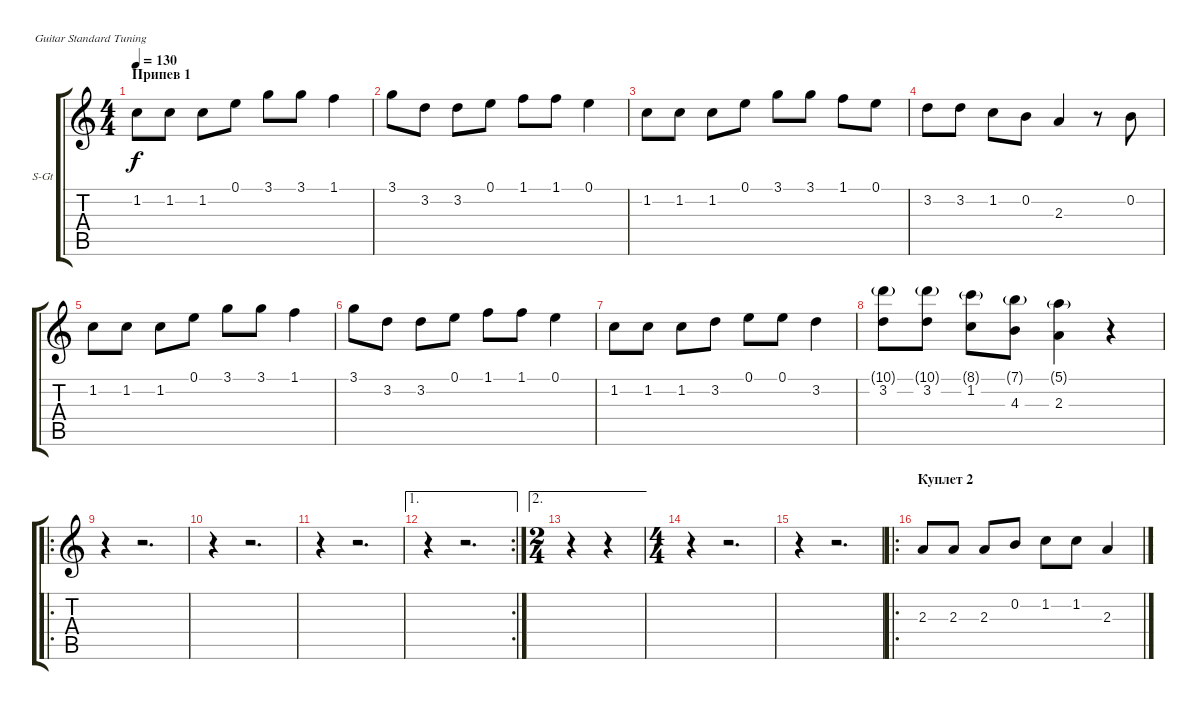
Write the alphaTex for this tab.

\bracketExtendMode groupsimilarinstruments
\firstSystemTrackNameOrientation horizontal
\otherSystemsTrackNameOrientation horizontal
\track ("Voice" "S-Gt") {instrument flute}
\staff {score tabs}
\tuning (E4 B3 G3 D3 A2 E2)
\displaytranspose 12
\ts (4 4)
\section ("" "Припев 1")
\tempo 130
\clef g2
\ks c
1.2.8{dy f} 1.2.8 1.2.8 0.1.8 3.1.8 3.1.8 1.1.4 |
3.1.8 3.2.8 3.2.8 0.1.8 1.1.8 1.1.8 0.1.4 |
1.2.8 1.2.8 1.2.8 0.1.8 3.1.8 3.1.8 1.1.8 0.1.8 |
3.2.8 3.2.8 1.2.8 0.2.8 2.3.4 r.8 0.2.8 |
1.2.8 1.2.8 1.2.8 0.1.8 3.1.8 3.1.8 1.1.4 |
3.1.8 3.2.8 3.2.8 0.1.8 1.1.8 1.1.8 0.1.4 |
1.2.8 1.2.8 1.2.8 3.2.8 0.1.8 0.1.8 3.2.4 |
(10.1{g} 3.2).8 (10.1{g} 3.2).8 (8.1{g} 1.2).8 (7.1{g} 4.3).8 (5.1{g} 2.3).4 r.4 |
\ro
r.4 r.2{d} |
r.4 r.2{d} |
r.4 r.2{d} |
\ae 1
\rc 2
r.4 r.2{d} |
\ae 2
\ts (2 4)
r.4 r.4 |
\ts (4 4)
r.4 r.2{d} |
r.4 r.2{d} |
\ro
\section ("" "Куплет 2")
2.3.8 2.3.8 2.3.8 0.2.8 1.2.8 1.2.8 2.3.4
